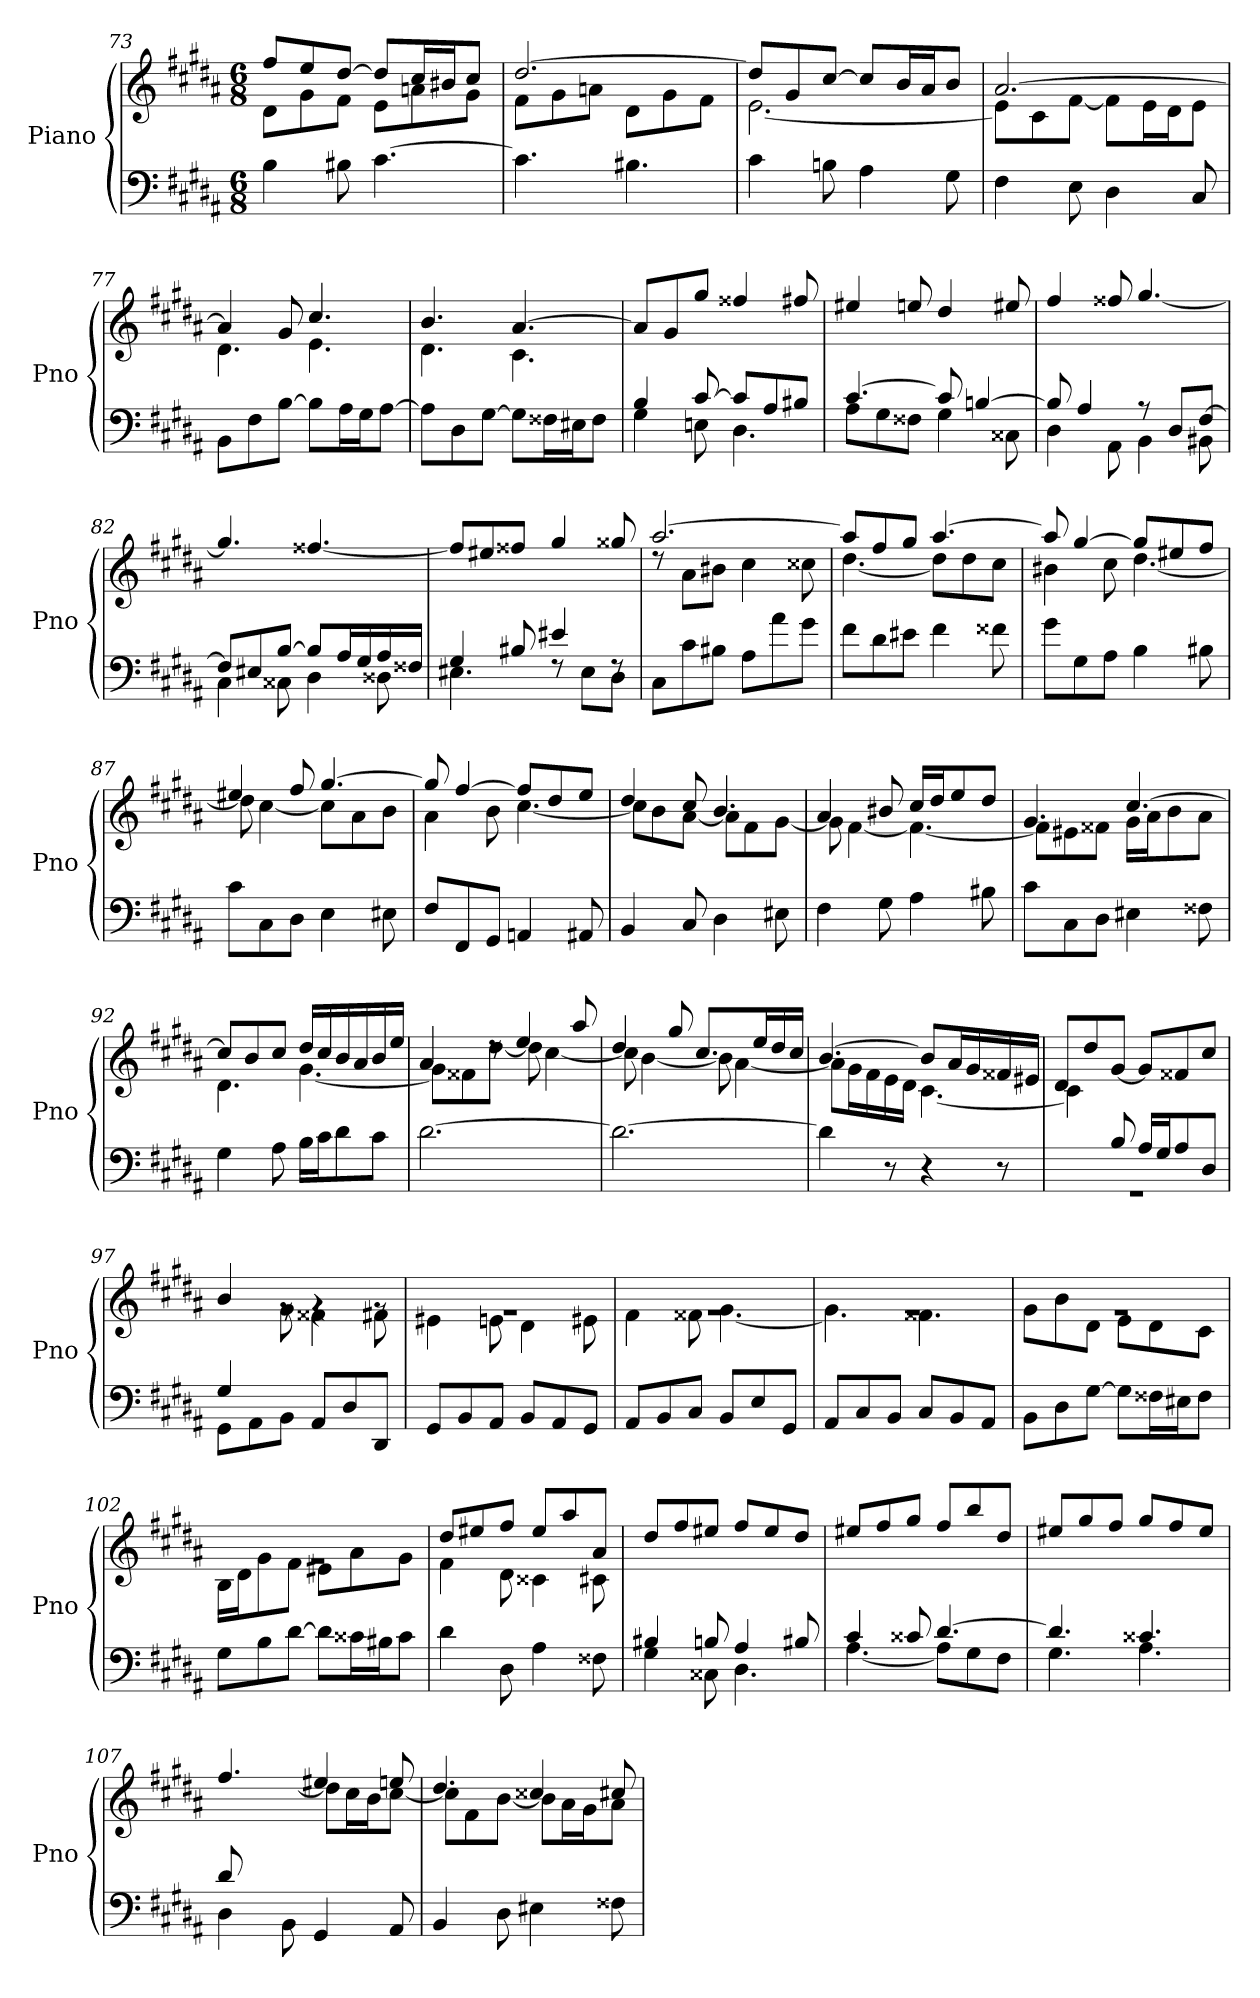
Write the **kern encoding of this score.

**kern	**kern
*part1	*part1
*staff2	*staff1
*I"Piano	*
*I'Pno	*
*clefF4	*clefG2
*k[f#c#g#d#a#]	*k[f#c#g#d#a#]
*M6/8	*M6/8
=73	=73
*	*^
4B\	8ff#/L	8d#\L
.	8ee/	8g#\
8B#X\	[8dd#/J	8f#\J
[4.c#\	8dd#/L]	8e\L
.	16cc#/L	8an\
.	16b#X/J	.
.	8cc#/J	8g#\J
=74	=74	=74
4.c#\]	[2.dd#/	8f#\L
.	.	8g#\
.	.	8an\J
4.B#X\	.	8d#\L
.	.	8g#\
.	.	8f#\J
=75	=75	=75
4c#\	8dd#/L]	[2.e\
.	8g#/	.
8Bn\	[8cc#/J	.
4A#\	8cc#/L]	.
.	16b/L	.
.	16a#/J	.
8G#\	8b/J	.
!!LO:LB:g=z	!!
=76	=76	=76
4F#\	[2.a#/	8e\L]
.	.	8c#\
8E\	.	[8f#\J
4D#\	.	8f#\L]
.	.	16e\L
.	.	16d#\J
8C#/	.	8e\J
=77	=77	=77
8BB\L	4a#/]	4.d#\
8F#\	.	.
[8B\J	8g#/	.
8B\L]	4.cc#/	4.e\
16A#\L	.	.
16G#\J	.	.
[8A#\J	.	.
=78	=78	=78
8A#\L]	4.b/	4.d#\
8D#\	.	.
[8G#\J	.	.
8G#\L]	[4.a#/	4.c#\
16F##X\L	.	.
16E#X\J	.	.
8F##\J	.	.
*	*v	*v
=79	=79
*^	*
4B/	4G#\	8a#/L]
.	.	8g#/
[8c#/	8En\	8gg#/J
8c#/L]	4.D#\	4ff##X/
8A#/	.	.
8B#X/J	.	8ff#X/
=80	=80	=80
[4.c#/	8A#\L	4ee#X/
.	8G#\	.
.	8F##X\J	8een/
8c#/]	4G#\	4dd#/
[4Bn/	.	.
.	8C##X\	8ee#X/
!!LO:LB:g=z
=81	=81	=81
8B/]	4D#\	4ff#/
4A#/	.	.
.	8AA#\	8ff##X/
8r	4BB\	[4.gg#/
8D#/L	.	.
[8F#/J	8BB#X\	.
=82	=82	=82
8F#/L]	4C#\	4.gg#/]
8E#X/	.	.
[8B/J	8C##X\	.
8B/L]	4D#\	[4.ff##X/
16A#/L	.	.
16G#/	.	.
16A#/	8D##X\	.
16F##X/JJ	.	.
=83	=83	=83
4G#/	4.E#X\	8ff##/L]
.	.	8ee#X/
8B#X/	.	8ff##X/J
4e#X/	8rF	4gg#/
.	8E#\L	.
8rF	8D#\J	8gg##X/
*v	*v	*
=84	=84
*	*^
8C#\L	[2.aa#/	8rdd
8c#\	.	8a#\L
8B#X\J	.	8b#X\J
8A#\L	.	4cc#\
8a#\	.	.
8g#\J	.	8cc##X\
=85	=85	=85
8f#\L	8aa#/L]	[4.dd#\
8d#\	8ff#/	.
8e#X\J	8gg#/J	.
4f#\	[4.aa#/	8dd#\L]
.	.	8dd#\
8f##X\	.	8cc#\J
!!LO:LB:g=z	!!
=86	=86	=86
8g#\L	8aa#/]	4b#X\
8G#\	[4gg#/	.
8A#\J	.	8cc#\
4B\	8gg#/L]	[4.dd#\
.	8ee#X/	.
8B#X\	8ff#/J	.
=87	=87	=87
8c#\L	4ee#X/	8dd#\]
8C#\	.	[4cc#\
8D#\J	8ff#/	.
4E\	[4.gg#/	8cc#\L]
.	.	8a#\
8E#X\	.	8b\J
=88	=88	=88
8F#/L	8gg#/]	4a#\
8FF#/	[4ff#/	.
8GG#/J	.	8b\
4AAn/	8ff#/L]	[4.cc#\
.	8dd#/	.
8AA#X/	8ee/J	.
=89	=89	=89
4BB/	4dd#/	8cc#\L]
.	.	8b\
8C#/	8cc#/	[8a#\J
4D#\	4.b/	8a#\L]
.	.	8f#\
8E#X\	.	[8g#\J
=90	=90	=90
4F#\	4a#/	8g#\]
.	.	[4f#\
8G#\	8b#X/	.
4A#\	16cc#/LL	4.f#\_
.	16dd#/J	.
.	8ee/	.
8B#X\	8dd#/J	.
!!LO:PB:g=z	!!
=91	=91	=91
8c#\L	4.g#/	8f#\L]
8C#\	.	8e#X\
8D#\J	.	8f##X\J
4E#X\	[4.cc#/	16g#\LL
.	.	16a#\J
.	.	8b\
8F##X\	.	8a#\J
=92	=92	=92
4G#\	8cc#/L]	4.d#\
.	8b/	.
8A#\	8cc#/J	.
16B\LL	16dd#/LL	[4.g#\
16c#\J	16cc#/	.
8d#\	16b/	.
.	16a#/	.
8c#\J	16b/	.
.	16ee/JJ	.
=93	=93	=93
[2.d#\	4a#/	8g#\L]
.	.	8f##X\
.	8rdd	[8dd#\J
.	4ee/	8dd#\]
.	.	[4cc#\
.	8aa#/	.
=94	=94	=94
2.d#\_	4dd#/	8cc#\]
.	.	[4b\
.	8gg#/	.
.	8.cc#/L	8b\]
.	.	[4a#\
.	16ee/L	.
.	16dd#/	.
.	16cc#/JJ	.
!!LO:LB:g=z	!!
=95	=95	=95
4d#\]	[4.b/	8a#\L]
.	.	16g#\L
.	.	16f#\
8r	.	16e\
.	.	16d#\JJ
4r	8b/L]	[4.c#\
.	16a#/L	.
.	16g#/	.
8r	16f##X/	.
.	16e#X/JJ	.
=96	=96	=96
*^	*	*
4ryy	2.rGG	8d#/L	4c#\]
.	.	8dd#/	.
8B/	.	[8g#/J	2ryy
16A#/LL	.	8g#/L]	.
16G#/J	.	.	.
8A#/	.	8f##X/	.
8D#/J	.	8cc#/J	.
=97	=97	=97	=97
4G#/	8GG#\L	4b/	4ryy
.	8AA#\	.	.
2ryy	8BB\J	8rg	8g#\
.	8AA#/L	4rg	4f##X\
.	8D#/	.	.
.	8DD#/J	8rg	8f#X\
*v	*v	*	*
=98	=98	=98
8GG#/L	2.rg	4e#X\
8BB/	.	.
8AA#/J	.	8en\
8BB/L	.	4d#\
8AA#/	.	.
8GG#/J	.	8e#X\
=99	=99	=99
8AA#/L	2.rg	4f#\
8BB/	.	.
8C#/J	.	8f##X\
8BB/L	.	[4.g#\
8E/	.	.
8GG#/J	.	.
!!LO:LB:g=z	!!
=100	=100	=100
8AA#/L	2.rg	4.g#\]
8C#/	.	.
8BB/J	.	.
8C#/L	.	4.f##X\
8BB/	.	.
8AA#/J	.	.
!!LO:LB:g=z	!!
=101	=101	=101
8BB\L	2.rg	8g#\L
8D#\	.	8b\
[8G#\J	.	8d#\J
8G#\L]	.	8e\L
16F##X\L	.	8d#\
16E#X\J	.	.
8F##\J	.	8c#\J
=102	=102	=102
8G#\L	2.rg	16B\LL
.	.	16d#\J
8B\	.	8g#\
[8d#\J	.	8f#\J
8d#\L]	.	8e#X\L
16c##X\L	.	8a#\
16B#X\J	.	.
8c##\J	.	8g#\J
=103	=103	=103
4d#\	8dd#/L	4f#\
.	8ee#X/	.
8D#\	8ff#/J	8d#\
4A#\	8ee#/L	4c##X\
.	8aa#/	.
8F##X\	8a#/J	8c#X\
*	*v	*v
=104	=104
*^	*
4B#X/	4G#\	8dd#/L
.	.	8ff#/
8Bn/	8C##X\	8ee#X/J
4A#/	4.D#\	8ff#/L
.	.	8ee#/
8B#X/	.	8dd#/J
=105	=105	=105
4c#/	[4.A#\	8ee#X/L
.	.	8ff#/
8c##X/	.	8gg#/J
[4.d#/	8A#\L]	8ff#/L
.	8G#\	8bb/
.	8F#\J	8dd#/J
!!LO:LB:g=z
=106	=106	=106
4.d#/]	4.G#\	8ee#X/L
.	.	8gg#/
.	.	8ff#/J
4.c##X/	4.A#\	8gg#/L
.	.	8ff#/
.	.	8ee#/J
=107	=107	=107
*	*	*^
8d#/L	4D#\	4.ff#/	8ryy
2ryy	.	.	8a#\
.	8BB\	.	[8dd#\J
.	4GG#/	4ee#X/	8dd#\L]
.	.	.	16cc#\L
.	.	.	16b\J
8ryy	8AA#/	8een/	[8cc#\J
*v	*v	*	*
=108	=108	=108
4BB/	4.dd#/	8cc#\L]
.	.	8f#\
8D#\	.	[8b\J
4E#X\	4cc##X/	8b\L]
.	.	16a#\L
.	.	16g#\J
8F##X\	8cc#X/	8a#\J
*	*v	*v
=	=
*-	*-
